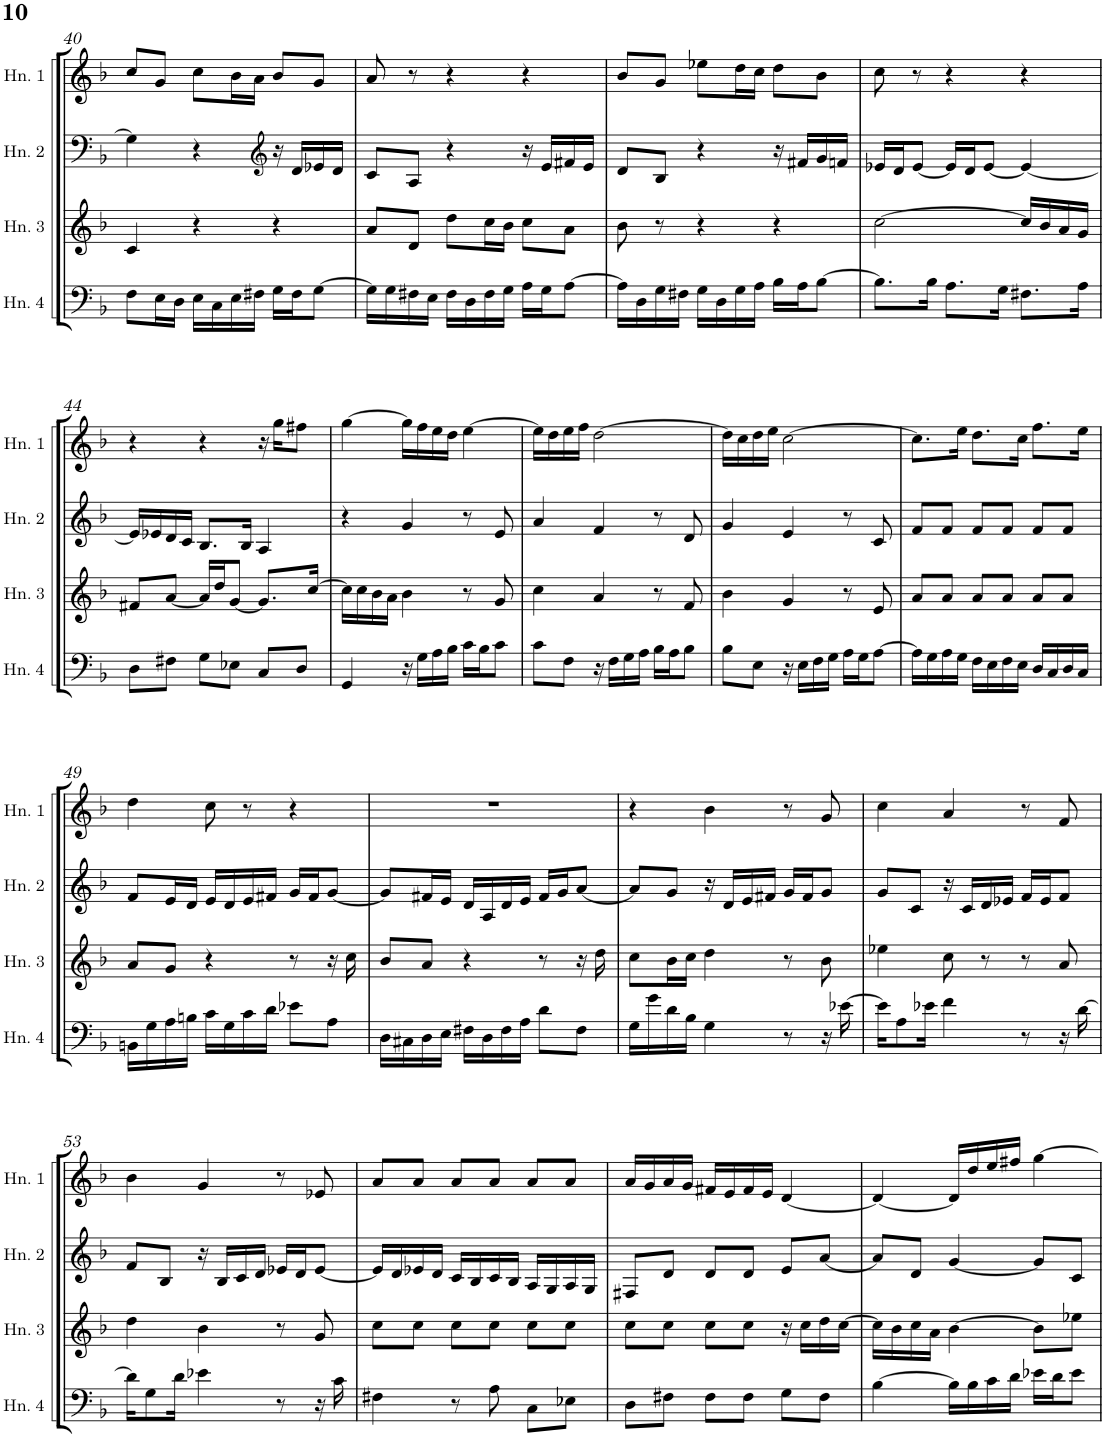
**kern	**kern	**kern	**kern
*part4	*part3	*part2	*part1
*staff4	*staff3	*staff2	*staff1
*I"Horn 4	*I"Horn 3	*I"Horn 2	*I"Horn 1
*I'Hn. 4	*I'Hn. 3	*I'Hn. 2	*I'Hn. 1
!!LO:PB:g=z
*clefF4	*clefG2	*clefF4	*clefG2
*Trd4c7	*Trd4c7	*Trd4c7	*Trd4c7
*k[b-]	*k[b-]	*k[b-]	*k[b-]
*M3/4	*M3/4	*M3/4	*M3/4
=40	=40	=40	=40
8F\L	4c/	4G\]	8cc/L
16E\L	.	.	8g/J
16D\JJ	.	.	.
16E\LL	4r	4r	8cc\L
16C\	.	.	.
16E\	.	.	16b-\L
16F#X\JJ	.	.	16a\JJ
*	*	*clefG2	*
16G\LL	4r	16r	8b-/L
16F#\J	.	16d/LL	.
[8G\J	.	16e-X/	8g/J
.	.	16d/JJ	.
=41	=41	=41	=41
16G\LL]	8a/L	8c/L	8a/
16G\	.	.	.
16F#X\	8d/J	8A/J	8r
16E\JJ	.	.	.
16F#\LL	8dd\L	4r	4r
16D\	.	.	.
16F#\	16cc\L	.	.
16G\JJ	16b-\JJ	.	.
16A\LL	8cc\L	16r	4r
16G\J	.	16e/LL	.
[8A\J	8a\J	16f#X/	.
.	.	16e/JJ	.
=42	=42	=42	=42
16A\LL]	8b-\	8d/L	8b-/L
16D\	.	.	.
16G\	8r	8B-/J	8g/J
16F#X\JJ	.	.	.
16G\LL	4r	4r	8ee-X\L
16D\	.	.	.
16G\	.	.	16dd\L
16A\JJ	.	.	16cc\JJ
16B-\LL	4r	16r	8dd\L
16A\J	.	16f#X/LL	.
[8B-\J	.	16g/	8b-\J
.	.	16fn/JJ	.
=43	=43	=43	=43
8.B-\L]	[2cc\	16e-X/LL	8cc\
.	.	16d/J	.
.	.	[8e-/J	8r
16B-\Jk	.	.	.
8.A\L	.	16e-/LL]	4r
.	.	16d/J	.
.	.	[8e-/J	.
16G\Jk	.	.	.
8.F#X\L	16cc/LL]	4e-/_	4r
.	16b-/	.	.
.	16a/	.	.
16A\Jk	16g/JJ	.	.
!!LO:LB:g=z
=44	=44	=44	=44
8D\L	8f#X/L	16e-/LL]	4r
.	.	16e-X/	.
8F#X\J	[8a/J	16d/	.
.	.	16c/JJ	.
8G\L	16a/LL]	8.B-/L	4r
.	16dd/J	.	.
8E-X\J	[8g/J	.	.
.	.	16B-/Jk	.
8C/L	8.g/L]	4A/	16r
.	.	.	16gg\KL
8D/J	.	.	8ff#X\J
.	[16cc/Jk	.	.
=45	=45	=45	=45
4GG/	16cc\LL]	4r	[4gg\
.	16cc\	.	.
.	16b-\	.	.
.	16a\JJ	.	.
16r	4b-\	4g/	16gg\LL]
16G\LL	.	.	16ff\
16A\	.	.	16ee\
16B-\JJ	.	.	16dd\JJ
16c\LL	8r	8r	[4ee\
16B-\J	.	.	.
8c\J	8g/	8e/	.
=46	=46	=46	=46
8c\L	4cc\	4a/	16ee\LL]
.	.	.	16dd\
8F\J	.	.	16ee\
.	.	.	16ff\JJ
16r	4a/	4f/	[2dd\
16F\LL	.	.	.
16G\	.	.	.
16A\JJ	.	.	.
16B-\LL	8r	8r	.
16A\J	.	.	.
8B-\J	8f/	8d/	.
=47	=47	=47	=47
8B-\L	4b-\	4g/	16dd\LL]
.	.	.	16cc\
8E\J	.	.	16dd\
.	.	.	16ee\JJ
16r	4g/	4e/	[2cc\
16E\LL	.	.	.
16F\	.	.	.
16G\JJ	.	.	.
16A\LL	8r	8r	.
16G\J	.	.	.
[8A\J	8e/	8c/	.
=48	=48	=48	=48
16A\LL]	8a/L	8f/L	8.cc\L]
16G\	.	.	.
16A\	8a/J	8f/J	.
16G\JJ	.	.	16ee\Jk
16F\LL	8a/L	8f/L	8.dd\L
16E\	.	.	.
16F\	8a/J	8f/J	.
16E\JJ	.	.	16cc\Jk
16D/LL	8a/L	8f/L	8.ff\L
16C/	.	.	.
16D/	8a/J	8f/J	.
16C/JJ	.	.	16ee\Jk
!!LO:LB:g=z
=49	=49	=49	=49
16BBn\LL	8a/L	8f/L	4dd\
16G\	.	.	.
16A\	8g/J	16e/L	.
16Bn\JJ	.	16d/JJ	.
16c\LL	4r	16e/LL	8cc\
16G\	.	16d/	.
16c\	.	16e/	8r
16d\JJ	.	16f#X/JJ	.
8e-X\L	8r	16g/LL	4r
.	.	16f#/J	.
8A\J	16r	[8g/J	.
.	16cc\	.	.
=50	=50	=50	=50
16D\LL	8b-/L	8g/L]	2.r
16C#X\	.	.	.
16D\	8a/J	16f#X/L	.
16E\JJ	.	16e/JJ	.
16F#X\LL	4r	16d/LL	.
16D\	.	16A/	.
16F#\	.	16d/	.
16A\JJ	.	16e/JJ	.
8d\L	8r	16f#/LL	.
.	.	16g/J	.
8F#\J	16r	[8a/J	.
.	16dd\	.	.
=51	=51	=51	=51
16G\LL	8cc\L	8a/L]	4r
16g\	.	.	.
16d\	16b-\L	8g/J	.
16B-\JJ	16cc\JJ	.	.
4G\	4dd\	16r	4b-\
.	.	16d/LL	.
.	.	16e/	.
.	.	16f#X/JJ	.
8r	8r	16g/LL	8r
.	.	16f#/J	.
16r	8b-\	8g/J	8g/
[16e-X\	.	.	.
=52	=52	=52	=52
16e-\KL]	4ee-X\	8g/L	4cc\
8A\	.	.	.
.	.	8c/J	.
16e-X\Jk	.	.	.
4f\	8cc\	16r	4a/
.	.	16c/LL	.
.	8r	16d/	.
.	.	16e-X/JJ	.
8r	8r	16f/LL	8r
.	.	16e-/J	.
16r	8a/	8f/J	8f/
[16d\	.	.	.
!!LO:LB:g=z
=53	=53	=53	=53
16d\KL]	4dd\	8f/L	4b-\
8G\	.	.	.
.	.	8B-/J	.
16d\Jk	.	.	.
4e-X\	4b-\	16r	4g/
.	.	16B-/LL	.
.	.	16c/	.
.	.	16d/JJ	.
8r	8r	16e-X/LL	8r
.	.	16d/J	.
16r	8g/	[8e-/J	8e-X/
16c\	.	.	.
=54	=54	=54	=54
4F#X\	8cc\L	16e-/LL]	8a/L
.	.	16d/	.
.	8cc\J	16e-X/	8a/J
.	.	16d/JJ	.
8r	8cc\L	16c/LL	8a/L
.	.	16B-/	.
8A\	8cc\J	16c/	8a/J
.	.	16B-/JJ	.
8C\L	8cc\L	16A/LL	8a/L
.	.	16G/	.
8E-X\J	8cc\J	16A/	8a/J
.	.	16G/JJ	.
=55	=55	=55	=55
8D\L	8cc\L	8F#X/L	16a/LL
.	.	.	16g/
8F#X\J	8cc\J	8d/J	16a/
.	.	.	16g/JJ
8F#\L	8cc\L	8d/L	16f#X/LL
.	.	.	16e/
8F#\J	8cc\J	8d/J	16f#/
.	.	.	16e/JJ
8G\L	16r	8e/L	[4d/
.	16cc\LL	.	.
8F#\J	16dd\	[8a/J	.
.	[16cc\JJ	.	.
=56	=56	=56	=56
[4B-\	16cc\LL]	8a/L]	4d/_
.	16b-\	.	.
.	16cc\	8d/J	.
.	16a\JJ	.	.
16B-\LL]	[4b-\	[4g/	16d/LL]
16B-\	.	.	16dd/
16c\	.	.	16ee/
16d\JJ	.	.	16ff#X/JJ
16e-X\LL	8b-\L]	8g/L]	[4gg\
16d\J	.	.	.
8e-\J	8ee-X\J	8c/J	.
=	=	=	=
*-	*-	*-	*-
